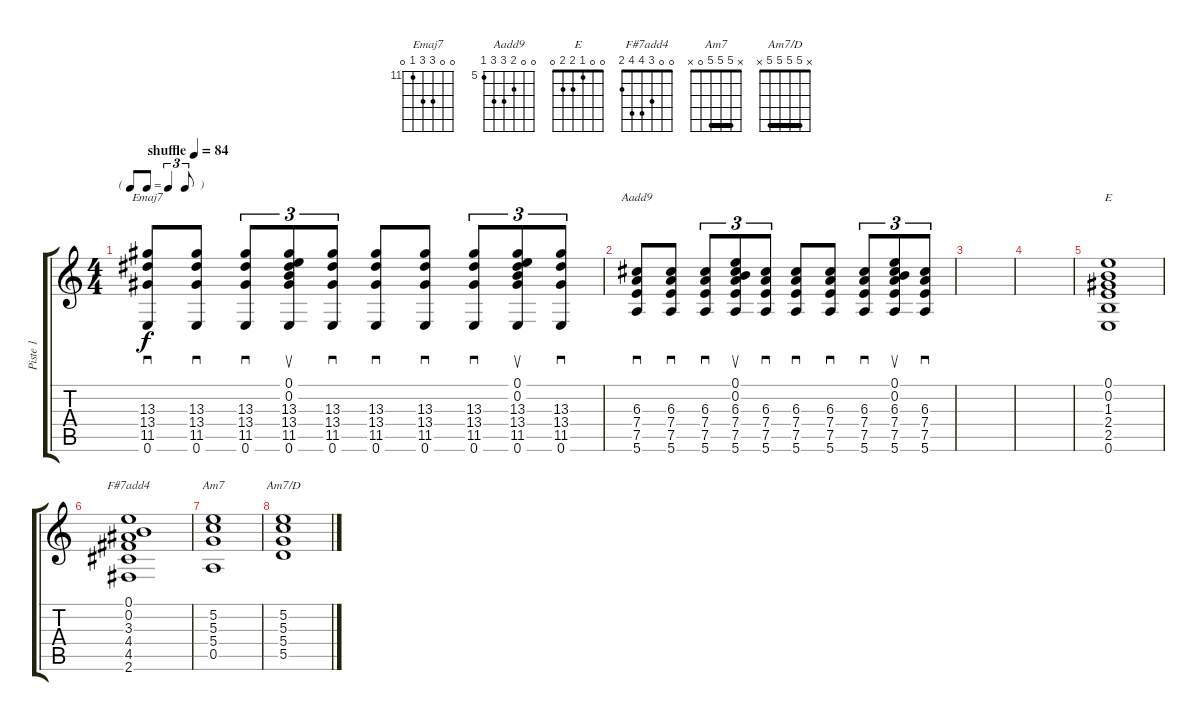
\track ("Piste 1" "Piste 1") {instrument acousticguitarsteel}
\staff {score tabs}
\tuning (E4 B3 G3 D3 A2 E2) {hide}
\chord ("Emaj7" 0 0 13 13 11 0) {firstfret 11}
\chord ("Aadd9" 0 0 6 7 7 5) {firstfret 5}
\chord ("E" 0 0 1 2 2 0)
\chord ("F#7add4" 0 0 3 4 4 2)
\chord ("Am7" x 5 5 5 0 x) {barre 5}
\chord ("Am7/D" x 5 5 5 5 x) {barre 5}
\ts (4 4)
\tf triplet8th
\tempo (84 "shuffle")
\clef g2
\ks c
(13.3 13.4 11.5 0.6).8{sd ch "Emaj7" dy f instrument acousticguitarsteel} (13.3 13.4 11.5 0.6).8{sd} (13.3 13.4 11.5 0.6).8{sd tu (3 2)} (0.1 0.2 13.3 13.4 11.5 0.6).8{su tu (3 2)} (13.3 13.4 11.5 0.6).8{sd tu (3 2)} (13.3 13.4 11.5 0.6).8{sd} (13.3 13.4 11.5 0.6).8{sd} (13.3 13.4 11.5 0.6).8{sd tu (3 2)} (0.1 0.2 13.3 13.4 11.5 0.6).8{su tu (3 2)} (13.3 13.4 11.5 0.6).8{sd tu (3 2)} |
(6.3 7.4 7.5 5.6).8{sd ch "Aadd9"} (6.3 7.4 7.5 5.6).8{sd} (6.3 7.4 7.5 5.6).8{sd tu (3 2)} (0.1 0.2 6.3 7.4 7.5 5.6).8{su tu (3 2)} (6.3 7.4 7.5 5.6).8{sd tu (3 2)} (6.3 7.4 7.5 5.6).8{sd} (6.3 7.4 7.5 5.6).8{sd} (6.3 7.4 7.5 5.6).8{sd tu (3 2)} (0.1 0.2 6.3 7.4 7.5 5.6).8{su tu (3 2)} (6.3 7.4 7.5 5.6).8{sd tu (3 2)} |
|
|
(0.1 0.2 1.3 2.4 2.5 0.6).1{ch "E"} |
(0.1 0.2 3.3 4.4 4.5 2.6).1{ch "F#7add4"} |
(5.2 5.3 5.4 0.5).1{ch "Am7"} |
(5.2 5.3 5.4 5.5).1{ch "Am7/D"}
